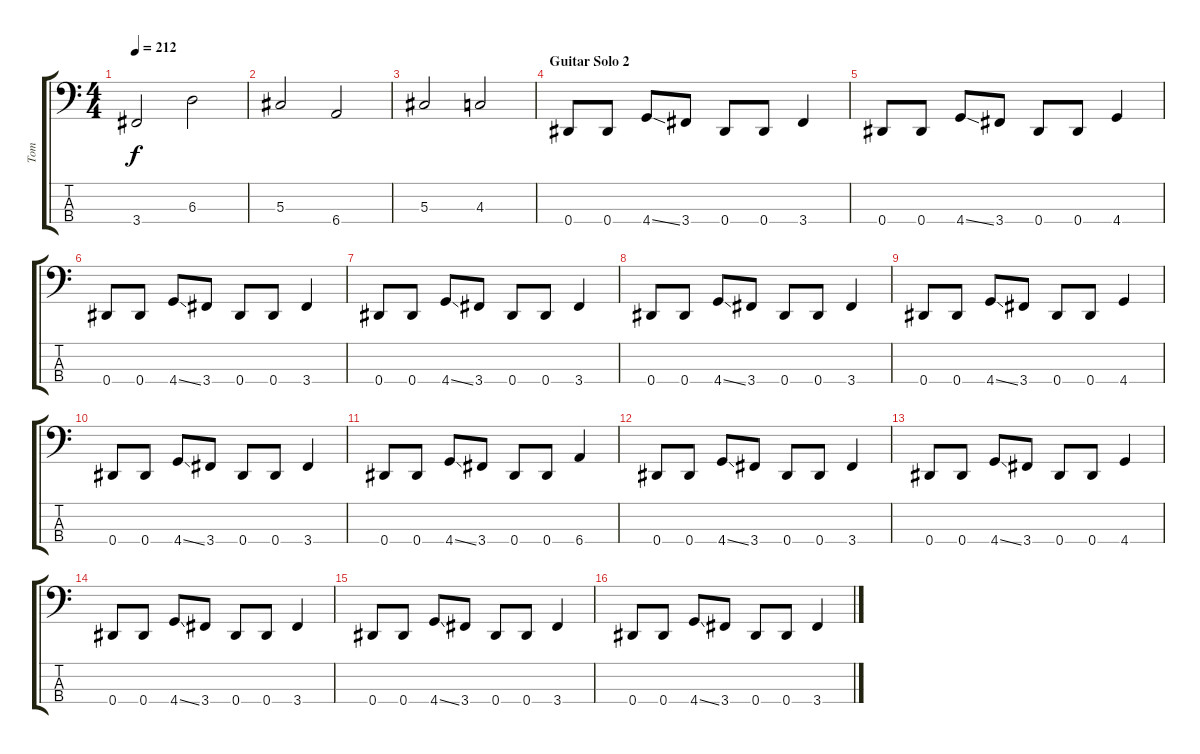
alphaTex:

\track ("Tom" "Tom") {instrument electricbasspick}
\staff {score tabs}
\tuning (Gb2 Db2 Ab1 Eb1) {hide}
\ts (4 4)
\tempo 212
\clef f4
\ks c
3.4.2{dy f} 6.3.2 |
5.3.2 6.4.2 |
5.3.2 4.3.2 |
\section ("" "Guitar Solo 2")
0.4.8 0.4.8 4.4{ss}.8 3.4.8 0.4.8 0.4.8 3.4.4 |
0.4.8 0.4.8 4.4{ss}.8 3.4.8 0.4.8 0.4.8 4.4.4 |
0.4.8 0.4.8 4.4{ss}.8 3.4.8 0.4.8 0.4.8 3.4.4 |
0.4.8 0.4.8 4.4{ss}.8 3.4.8 0.4.8 0.4.8 3.4.4 |
0.4.8 0.4.8 4.4{ss}.8 3.4.8 0.4.8 0.4.8 3.4.4 |
0.4.8 0.4.8 4.4{ss}.8 3.4.8 0.4.8 0.4.8 4.4.4 |
0.4.8 0.4.8 4.4{ss}.8 3.4.8 0.4.8 0.4.8 3.4.4 |
0.4.8 0.4.8 4.4{ss}.8 3.4.8 0.4.8 0.4.8 6.4.4 |
0.4.8 0.4.8 4.4{ss}.8 3.4.8 0.4.8 0.4.8 3.4.4 |
0.4.8 0.4.8 4.4{ss}.8 3.4.8 0.4.8 0.4.8 4.4.4 |
0.4.8 0.4.8 4.4{ss}.8 3.4.8 0.4.8 0.4.8 3.4.4 |
0.4.8 0.4.8 4.4{ss}.8 3.4.8 0.4.8 0.4.8 3.4.4 |
0.4.8 0.4.8 4.4{ss}.8 3.4.8 0.4.8 0.4.8 3.4.4
